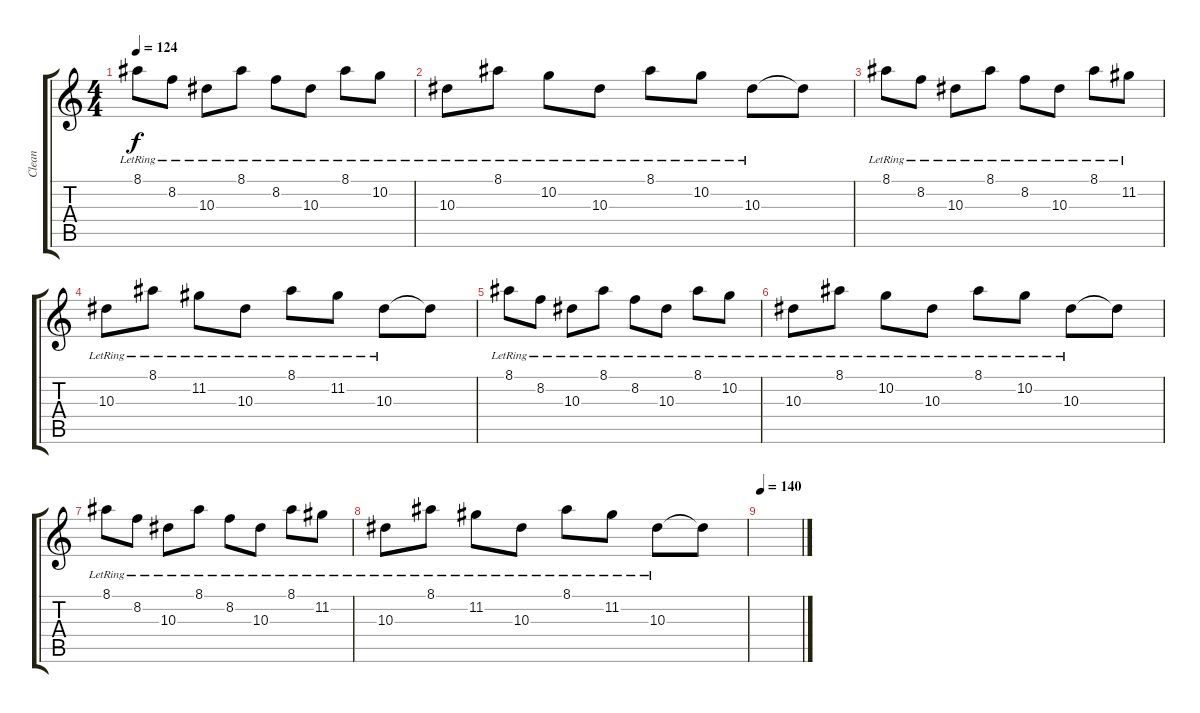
\track ("Clean" "Clean") {instrument electricguitarclean}
\staff {score tabs}
\tuning (D4 A3 F3 C3 G2 C2) {hide}
\ts (4 4)
\tempo 124
\clef g2
\ks c
8.1{lr}.8{dy f} 8.2{lr}.8 10.3{lr}.8 8.1{lr}.8 8.2{lr}.8 10.3{lr}.8 8.1{lr}.8 10.2{lr}.8 |
10.3{lr}.8 8.1{lr}.8 10.2{lr}.8 10.3{lr}.8 8.1{lr}.8 10.2{lr}.8 10.3{lr}.8 10.3{t}.8 |
8.1{lr}.8 8.2{lr}.8 10.3{lr}.8 8.1{lr}.8 8.2{lr}.8 10.3{lr}.8 8.1{lr}.8 11.2{lr}.8 |
10.3{lr}.8 8.1{lr}.8 11.2{lr}.8 10.3{lr}.8 8.1{lr}.8 11.2{lr}.8 10.3{lr}.8 10.3{t}.8 |
8.1{lr}.8 8.2{lr}.8 10.3{lr}.8 8.1{lr}.8 8.2{lr}.8 10.3{lr}.8 8.1{lr}.8 10.2{lr}.8 |
10.3{lr}.8 8.1{lr}.8 10.2{lr}.8 10.3{lr}.8 8.1{lr}.8 10.2{lr}.8 10.3{lr}.8 10.3{t}.8 |
8.1{lr}.8 8.2{lr}.8 10.3{lr}.8 8.1{lr}.8 8.2{lr}.8 10.3{lr}.8 8.1{lr}.8 11.2{lr}.8 |
10.3{lr}.8 8.1{lr}.8 11.2{lr}.8 10.3{lr}.8 8.1{lr}.8 11.2{lr}.8 10.3{lr}.8 10.3{t}.8 |
\tempo 140
